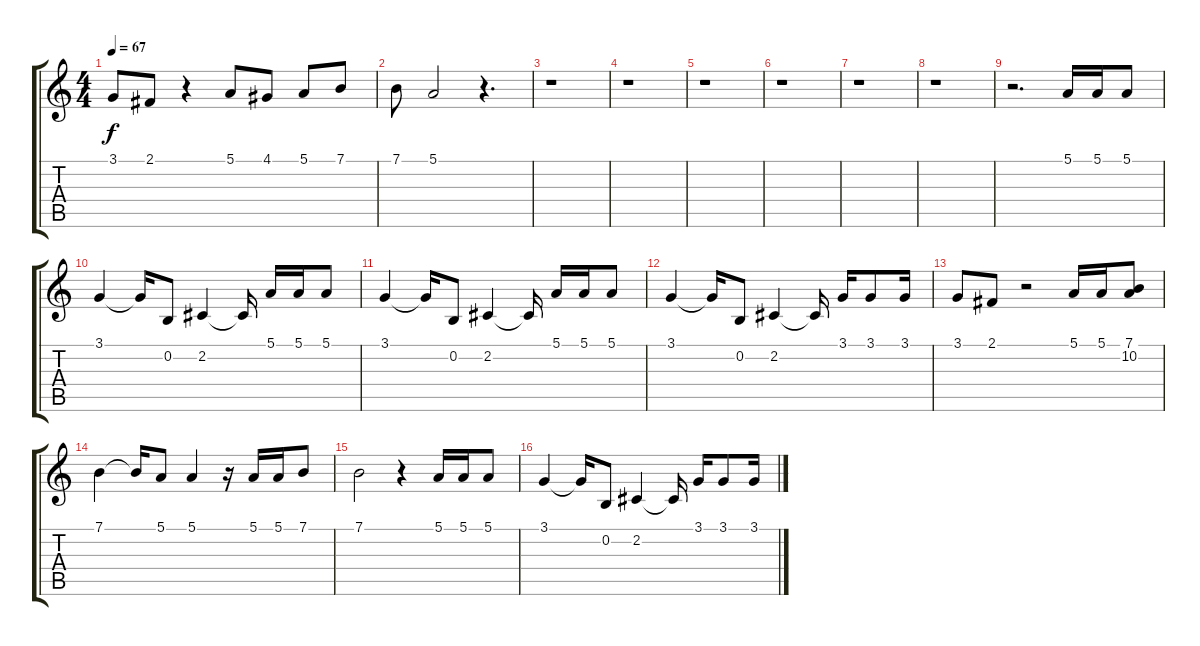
\track "" {instrument musicbox}
\staff {score tabs}
\tuning (E4 B3 G3 D3 A2 E2) {hide}
\ts (4 4)
\tempo 67
\clef g2
\ks c
3.1.8{dy f} 2.1.8 r.4 5.1.8 4.1.8 5.1.8 7.1.8 |
7.1.8 5.1.2 r.4{d} |
r.1 |
r.1 |
r.1 |
r.1 |
r.1 |
r.1 |
r.2{d} 5.1.16 5.1.16 5.1.8 |
3.1.4 3.1{t}.16 0.2.8 2.2.4 2.2{t}.16 5.1.16 5.1.16 5.1.8 |
3.1.4 3.1{t}.16 0.2.8 2.2.4 2.2{t}.16 5.1.16 5.1.16 5.1.8 |
3.1.4 3.1{t}.16 0.2.8 2.2.4 2.2{t}.16 3.1.16 3.1.8 3.1.16 |
3.1.8 2.1.8 r.2 5.1.16 5.1.16 (7.1 10.2).8 |
7.1.4 7.1{t}.16 5.1.8 5.1.4 r.16 5.1.16 5.1.16 7.1.8 |
7.1.2 r.4 5.1.16 5.1.16 5.1.8 |
3.1.4 3.1{t}.16 0.2.8 2.2.4 2.2{t}.16 3.1.16 3.1.8 3.1.16
